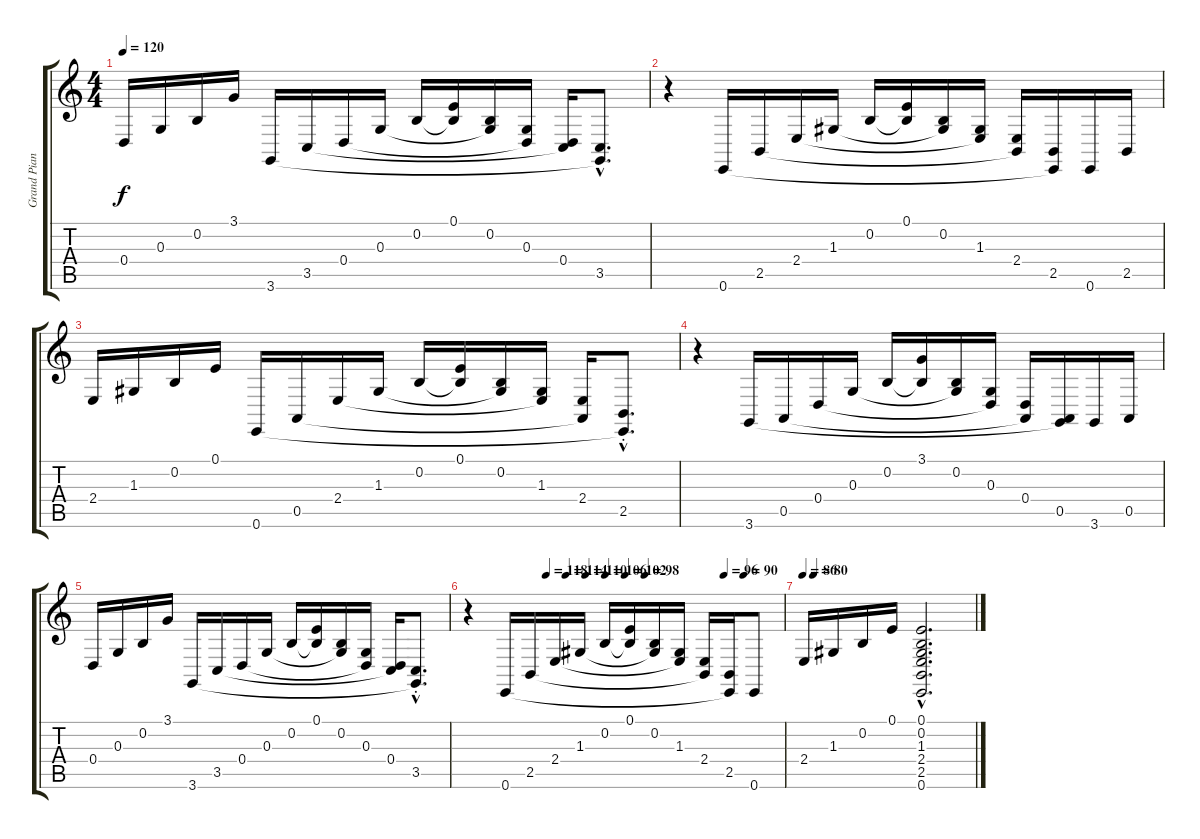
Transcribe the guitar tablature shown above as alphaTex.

\track ("Grand Piano" "Grand Pian") {instrument acousticgrandpiano}
\staff {score tabs}
\tuning (E4 B3 G3 D3 A2 E2) {hide}
\ts (4 4)
\tempo 120
\clef g2
\ks c
0.4.16{dy f} 0.3.16 0.2.16 3.1.16 3.6.16 3.5.16 0.4.16 0.3.16 0.2.16 (0.1 0.2{t}).16 (0.2 0.3{t}).16 (0.3 0.4{t}).16 (0.4 3.5{t}).16 (3.5{hac} 3.6{hac t}).8{d} |
r.4 0.6.16 2.5.16 2.4.16 1.3.16 0.2.16 (0.1 0.2{t}).16 (0.2 1.3{t}).16 (1.3 2.4{t}).16 (2.4 2.5{t}).16 (2.5 0.6{t}).16 0.6.16 2.5.16 |
2.4.16 1.3.16 0.2.16 0.1.16 0.6.16 0.5.16 2.4.16 1.3.16 0.2.16 (0.1 0.2{t}).16 (0.2 1.3{t}).16 (1.3 2.4{t}).16 (2.4 0.5{t}).16 (2.5{hac st} 0.6{hac t}).8{d} |
r.4 3.6.16 0.5.16 0.4.16 0.3.16 0.2.16 (3.1 0.2{t}).16 (0.2 0.3{t}).16 (0.3 0.4{t}).16 (0.4 0.5{t}).16 (0.5 3.6{t}).16 3.6.16 0.5.16 |
0.4.16 0.3.16 0.2.16 3.1.16 3.6.16 3.5.16 0.4.16 0.3.16 0.2.16 (0.1 0.2{t}).16 (0.2 0.3{t}).16 (0.3 0.4{t}).16 (0.4 3.5{t}).16 (3.5{hac st} 3.6{hac t}).8{d} |
\tempo (118 0.25)
\tempo (114 0.3125)
\tempo (110 0.375)
\tempo (106 0.4375)
\tempo (102 0.5)
\tempo (98 0.5625)
\tempo (96 0.8125)
\tempo (90 0.875)
r.4 0.6.16 2.5.16 2.4.16 1.3.16 0.2.16 (0.1 0.2{t}).16 (0.2 1.3{t}).16 (1.3 2.4{t}).16 (2.4 2.5{t}).16 (2.5 0.6{t}).16 0.6.8 |
\tempo 86
\tempo (80 0.0625)
2.4.16 1.3.16 0.2.16 0.1.16 (0.1{hac} 0.2{hac} 1.3{hac} 2.4{hac} 2.5{hac} 0.6{hac}).2{d}
